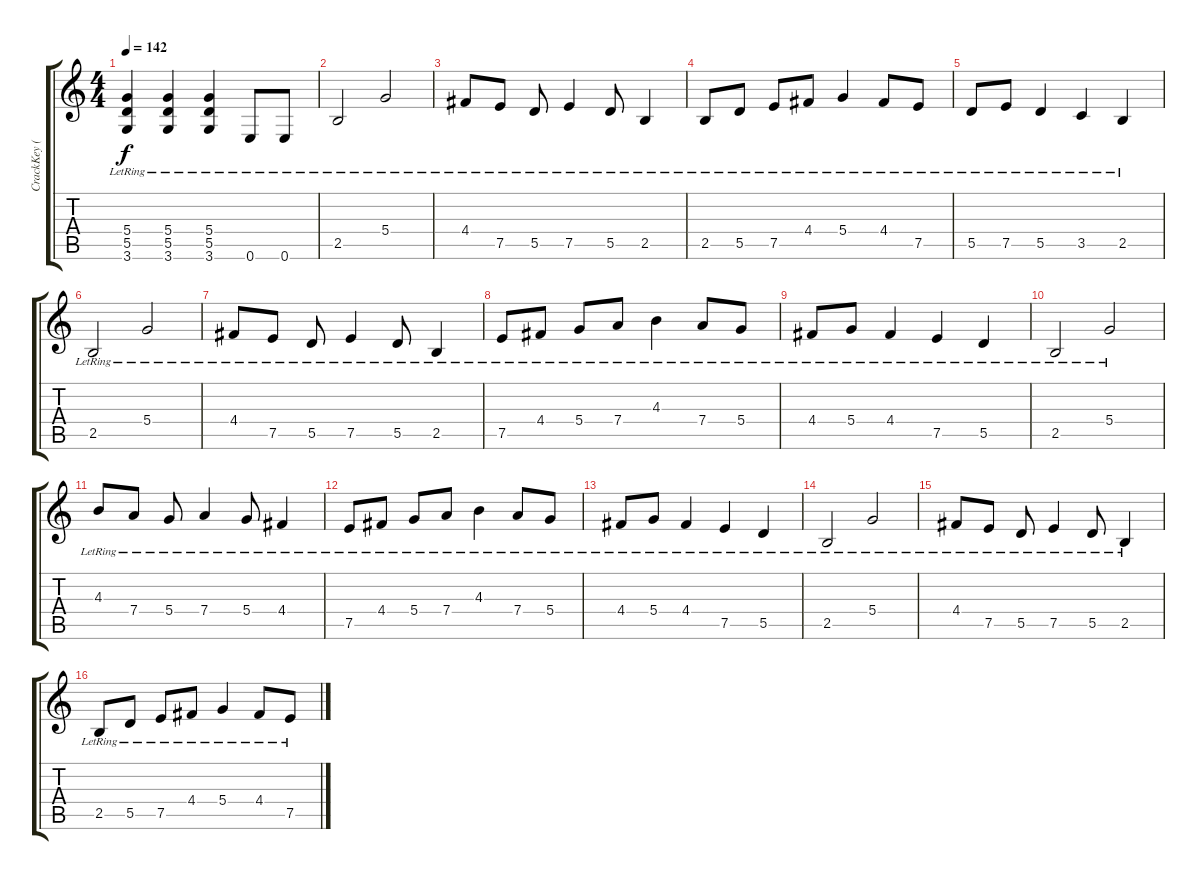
\track ("CrackKey (John)" "CrackKey (") {instrument acousticguitarsteel}
\staff {score tabs}
\tuning (E4 B3 G3 D3 A2 E2) {hide}
\ts (4 4)
\tempo 142
\clef g2
\ks c
(5.4{lr} 5.5{lr} 3.6{lr}).4{dy f} (5.4{lr} 5.5{lr} 3.6{lr}).4 (5.4{lr} 5.5{lr} 3.6{lr}).4 0.6{lr}.8 0.6{lr}.8 |
2.5{lr}.2 5.4{lr}.2 |
4.4{lr}.8 7.5{lr}.8 5.5{lr}.8 7.5{lr}.4 5.5{lr}.8 2.5{lr}.4 |
2.5{lr}.8 5.5{lr}.8 7.5{lr}.8 4.4{lr}.8 5.4{lr}.4 4.4{lr}.8 7.5{lr}.8 |
5.5{lr}.8 7.5{lr}.8 5.5{lr}.4 3.5{lr}.4 2.5{lr}.4 |
2.5{lr}.2 5.4{lr}.2 |
4.4{lr}.8 7.5{lr}.8 5.5{lr}.8 7.5{lr}.4 5.5{lr}.8 2.5{lr}.4 |
7.5{lr}.8 4.4{lr}.8 5.4{lr}.8 7.4{lr}.8 4.3{lr}.4 7.4{lr}.8 5.4{lr}.8 |
4.4{lr}.8 5.4{lr}.8 4.4{lr}.4 7.5{lr}.4 5.5{lr}.4 |
2.5{lr}.2 5.4{lr}.2 |
4.3{lr}.8 7.4{lr}.8 5.4{lr}.8 7.4{lr}.4 5.4{lr}.8 4.4{lr}.4 |
7.5{lr}.8 4.4{lr}.8 5.4{lr}.8 7.4{lr}.8 4.3{lr}.4 7.4{lr}.8 5.4{lr}.8 |
4.4{lr}.8 5.4{lr}.8 4.4{lr}.4 7.5{lr}.4 5.5{lr}.4 |
2.5{lr}.2 5.4{lr}.2 |
4.4{lr}.8 7.5{lr}.8 5.5{lr}.8 7.5{lr}.4 5.5{lr}.8 2.5{lr}.4 |
2.5{lr}.8 5.5{lr}.8 7.5{lr}.8 4.4{lr}.8 5.4{lr}.4 4.4{lr}.8 7.5{lr}.8
